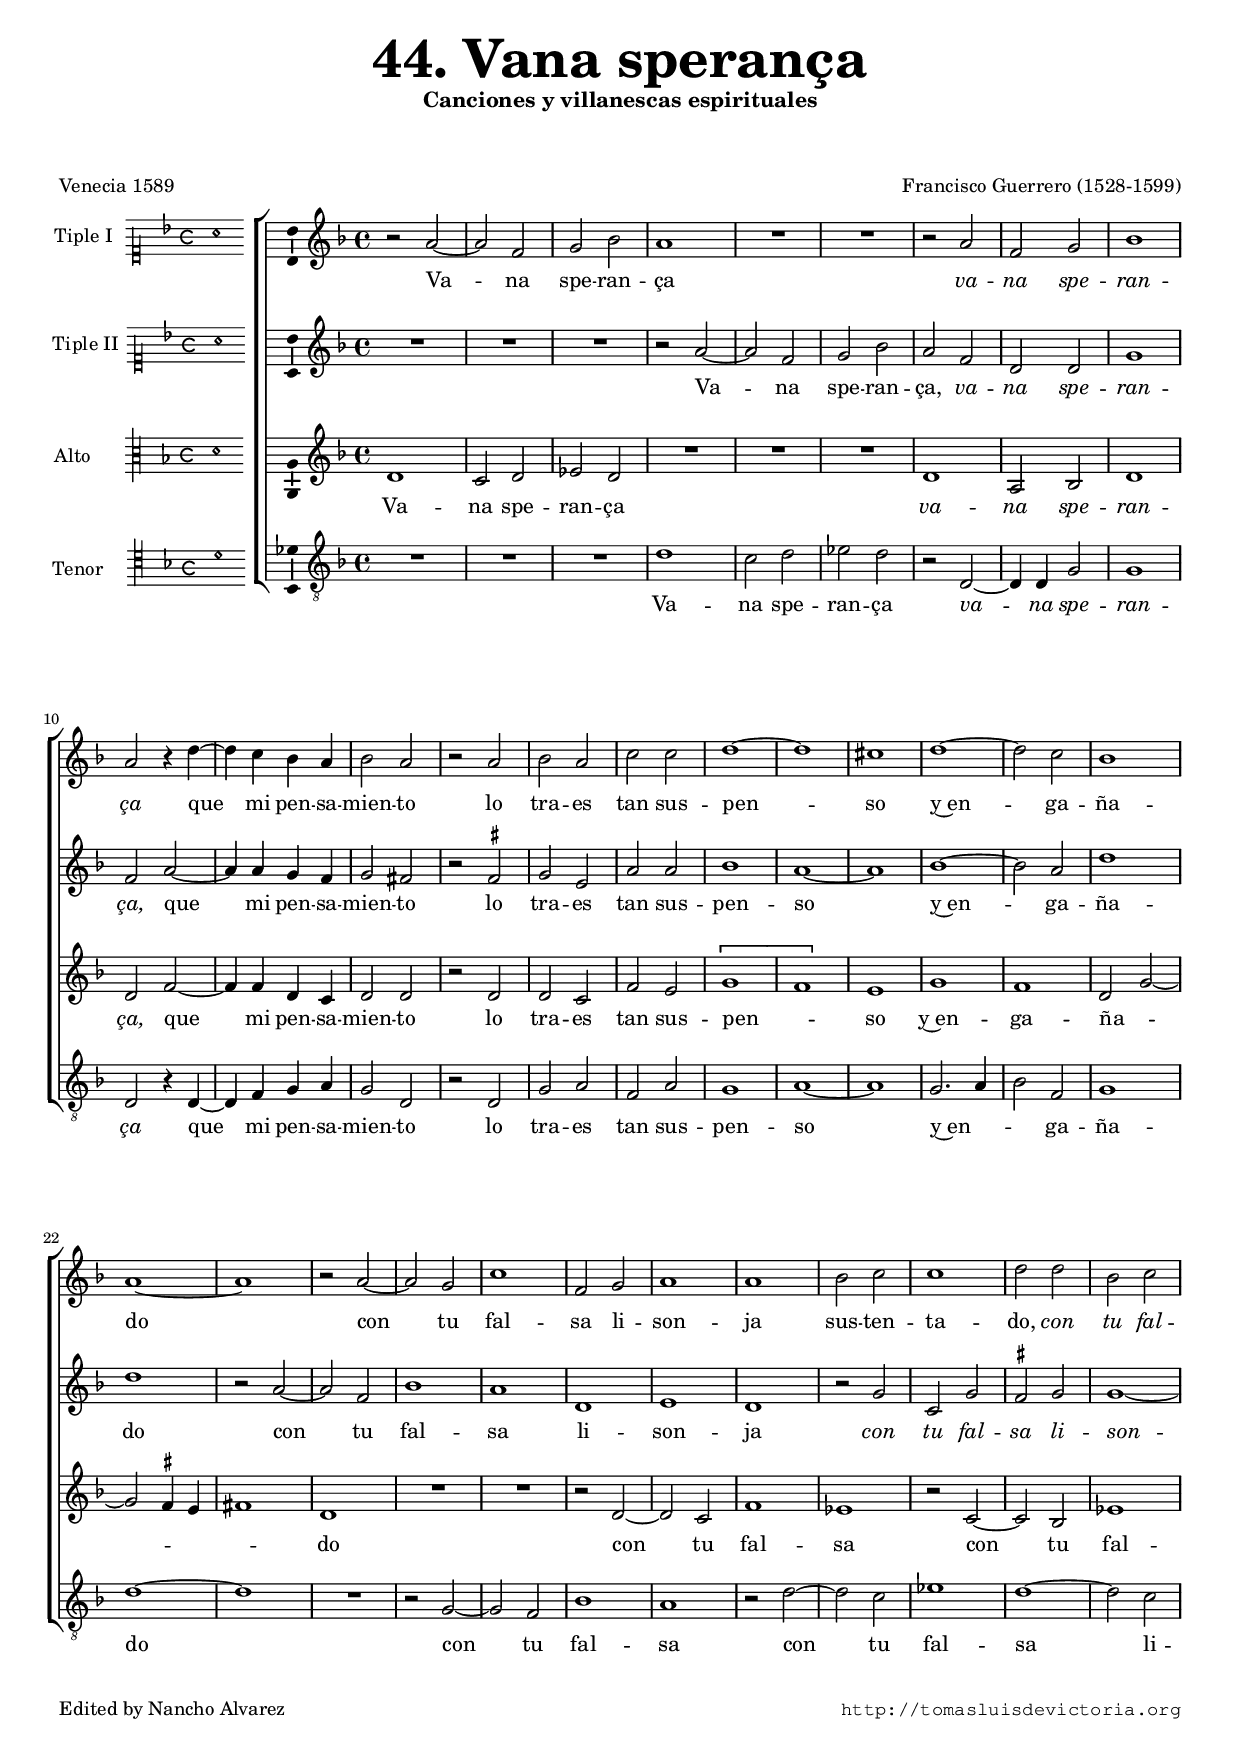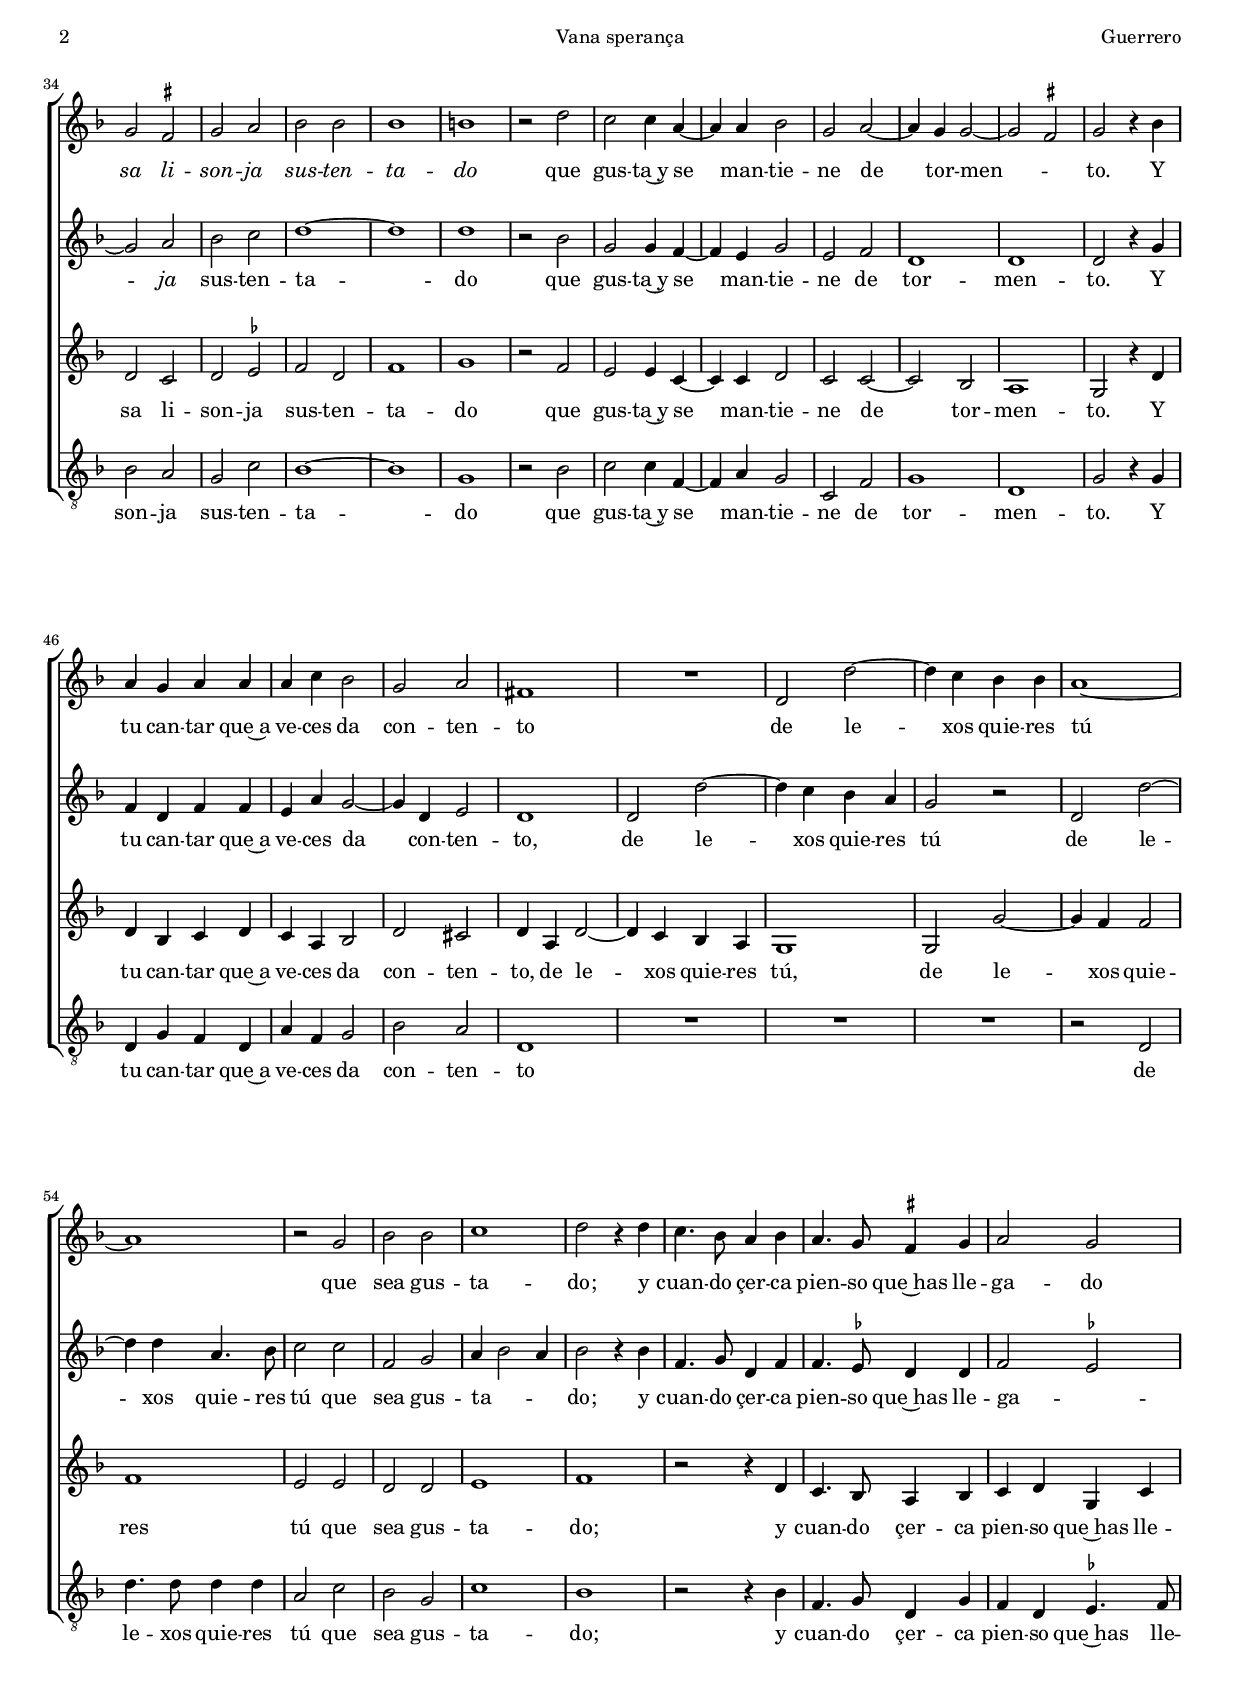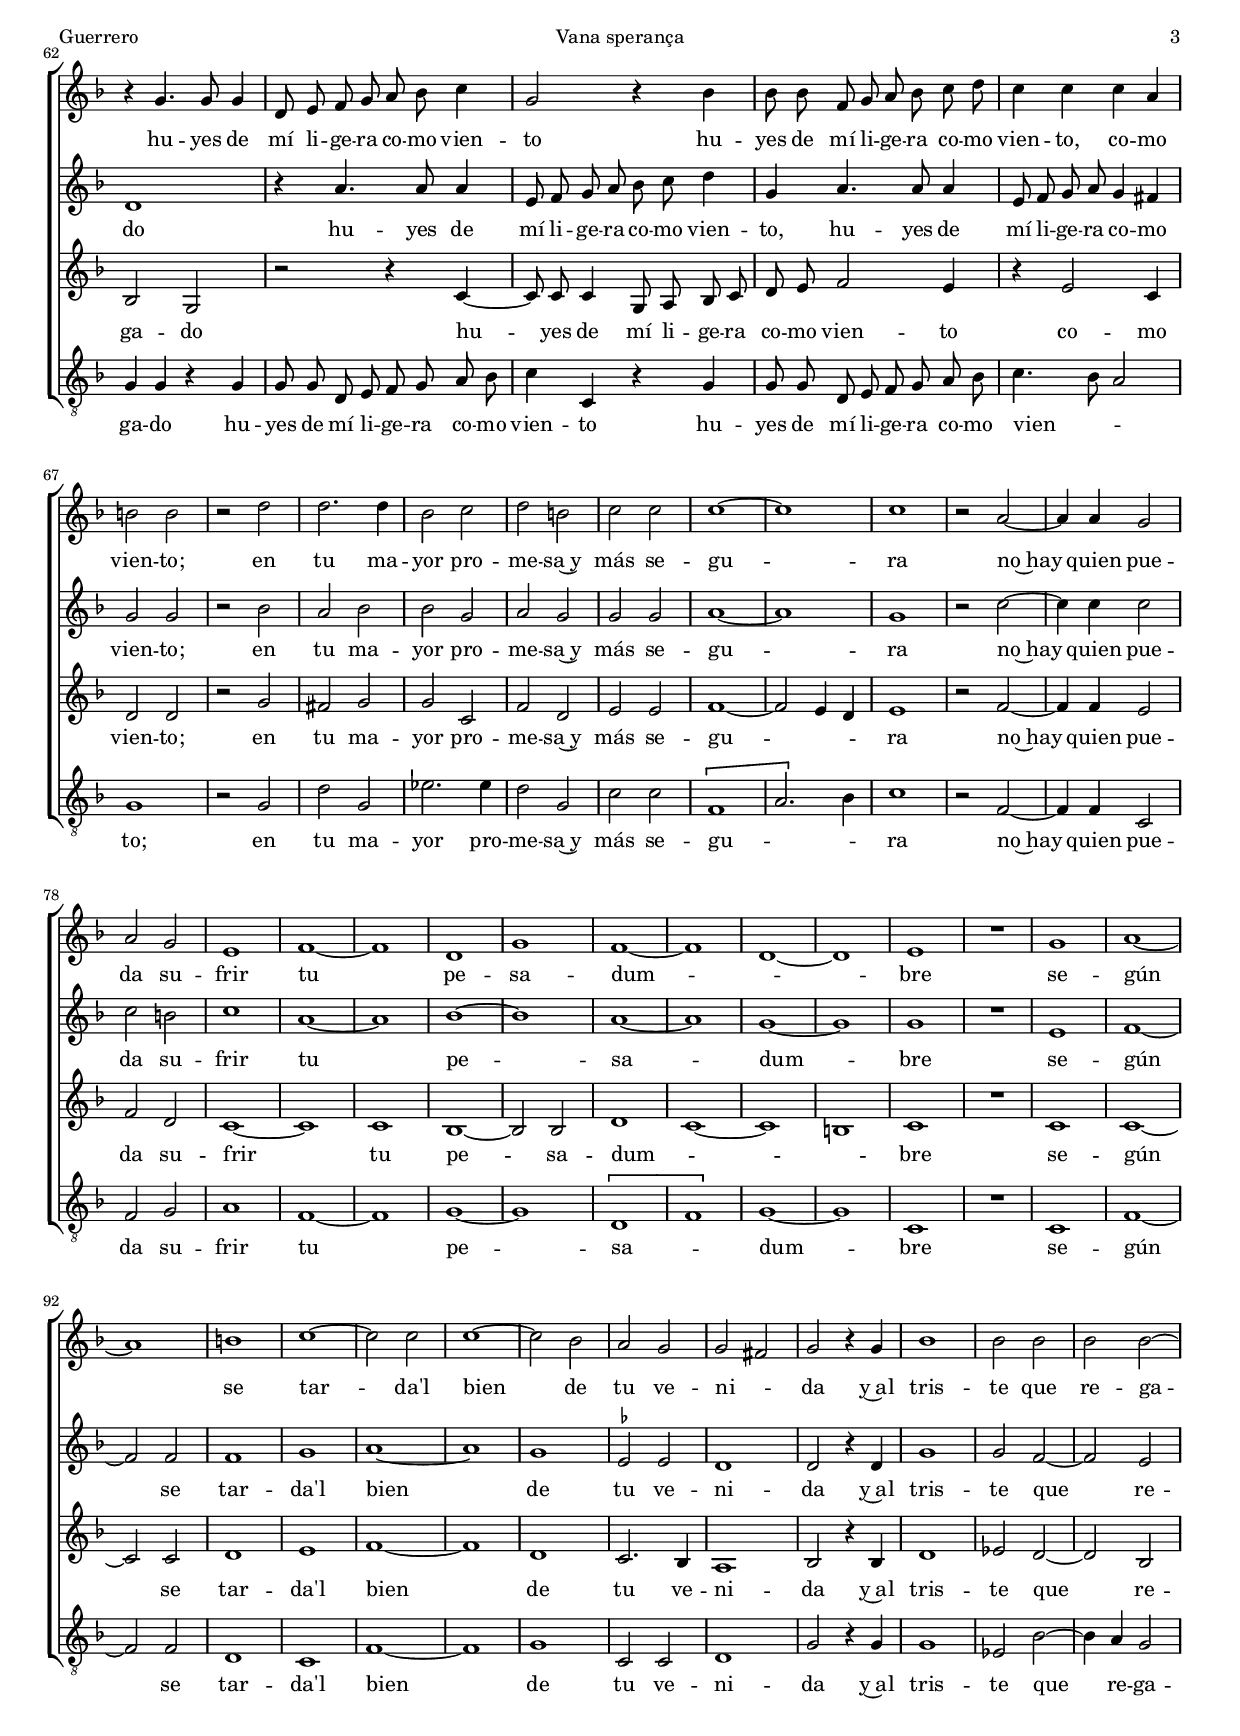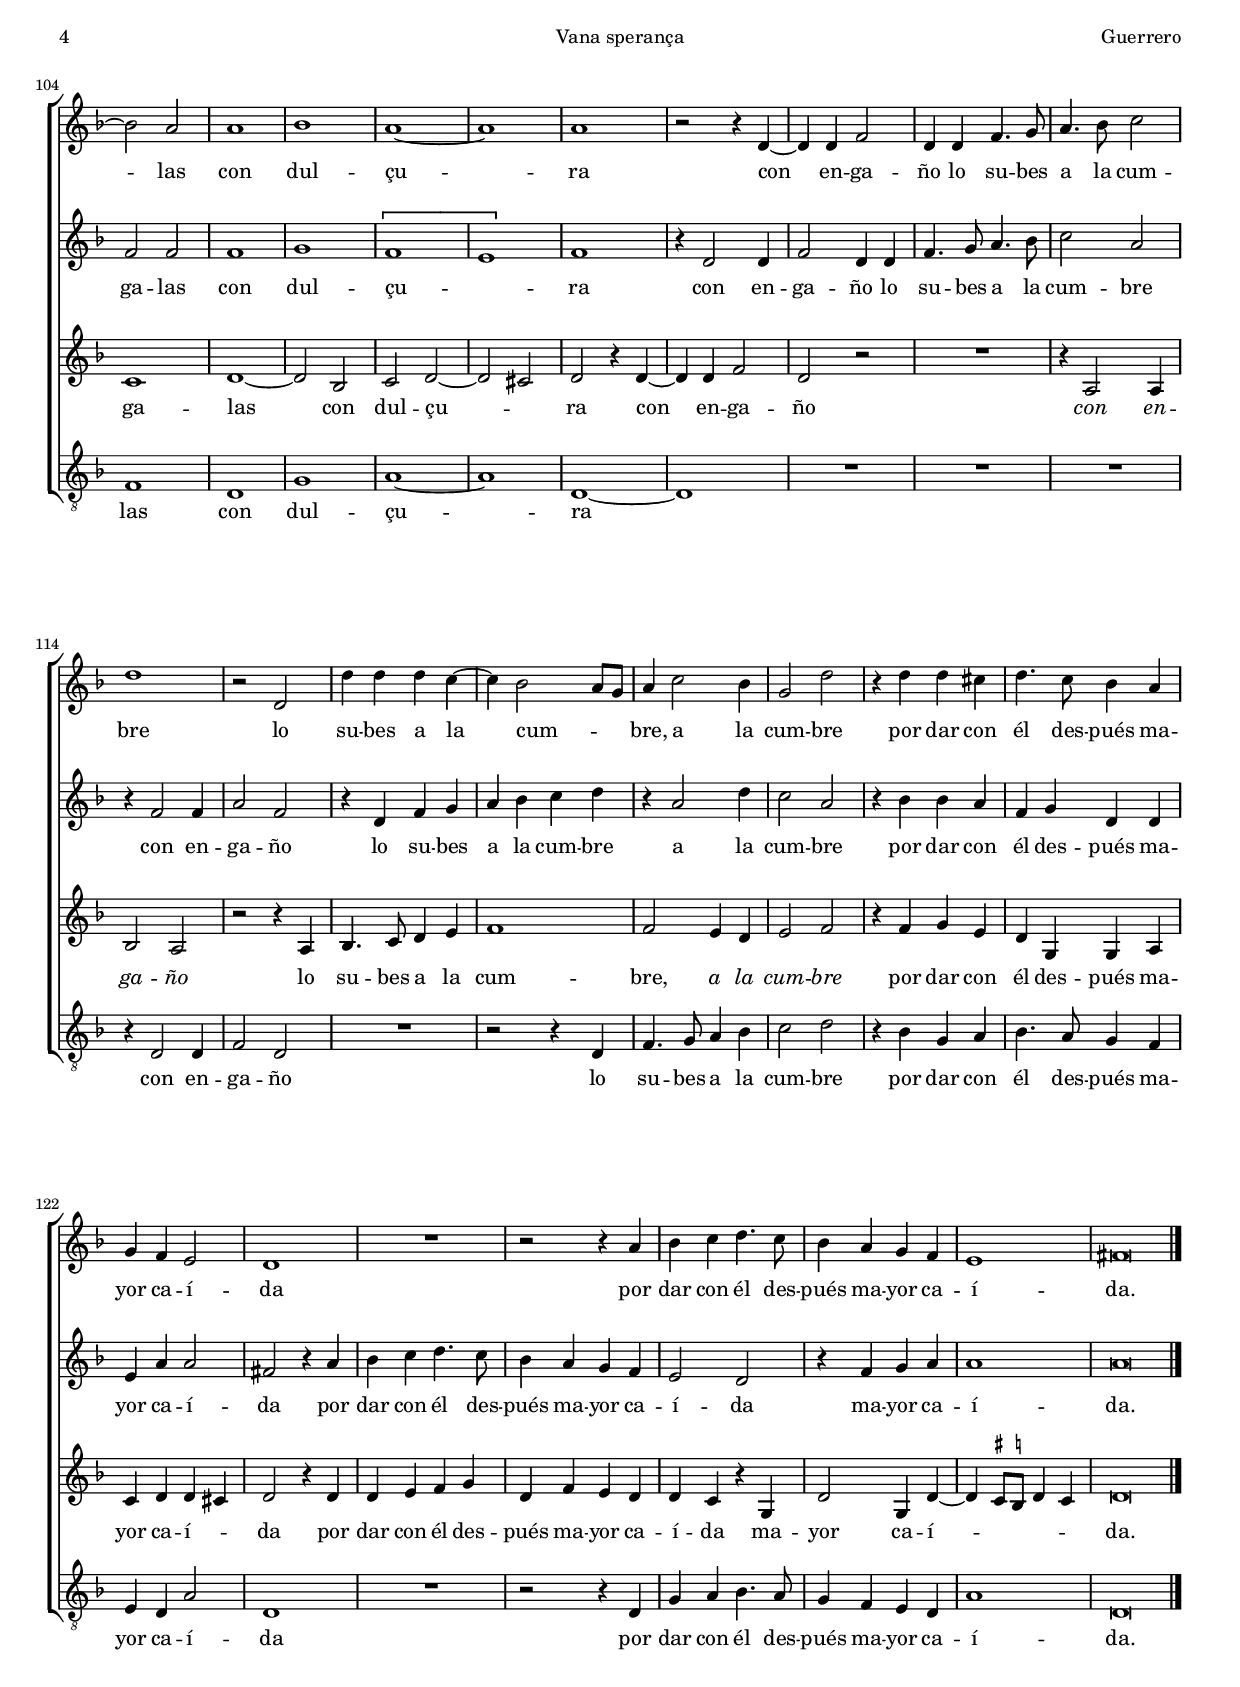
\version "2.18.0"

#(set-default-paper-size "a4")
#(set-global-staff-size 16.5)
#(ly:set-option 'point-and-click #f)
%mobile -s15.2 -i3.2

italicas=\override LyricText.font-shape = #'italic
rectas=\override LyricText.font-shape = #'upright
ss=\once \set suggestAccidentals = ##t
incipitwidth = 20

htitle="Vana sperança"
hcomposer="Guerrero"

\header {
	title=\markup{\fontsize #5 "44. Vana sperança"}
	subtitle=\markup{"Canciones y villanescas espirituales" }
	subsubtitle=\markup{\null \vspace #2 }
	composer="Francisco Guerrero (1528-1599)"
        pdfauthor=\composer
	%opus="(-)"
	poet=\markup{"Venecia 1589"}
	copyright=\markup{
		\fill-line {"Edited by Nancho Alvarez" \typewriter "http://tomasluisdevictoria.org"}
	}
%	tagline=""
}


global={\key f \major \time 4/4 \skip 1*129 \bar "|." }

cantus=\relative c''{
	r2 a ~
	a f
	g bes
	a1
	R1*2
	r2 a
	f g
	bes1
	a2 r4 d ~
	d c bes a
	bes2 a
	r2 a
	bes a
	c c
	d1 ~
	d
	cis
	d ~
	d2 c
	bes1
	a1 ~
	a
	r2 a ~
	a2 g
	c1
	f,2 g
	a1
	a
	bes2 c
	c1
	d2 d 
	bes c
	g \ss fis
	g2 a
	bes bes
	bes1
	b
	r2 d
	c c4 a ~
	a a bes2
	g2 a ~
	a4 g g2 ~
	g2 \ss fis
	g2 r4 bes
	a g a a
	a c bes2
	g a
	fis1
	R1
	d2 d' ~
	d4 c bes bes
	a1 ~
	a
	r2 g
	bes bes
	c1
	d2 r4 d
	c4. bes8 a4 bes
	a4. g8 \ss fis4 g
	a2 g
	r4 g4. g8 g4
	d8 e f g a bes c4
	g2 r4 bes
	bes8 bes f g a bes c d
	c4 c c a
	b2 b
	r2 d
	d2. d4
	bes2 c
	d b
	c c
	c1 ~
	c
	c
	r2 a ~
	a4 a g2
	a g
	e1
	f ~
	f d 
	g
	f1 ~
	f d ~
	d
	e R1
	g
	a ~
	a b
	c ~
	c2 c
	c1 ~
	c2 bes
	a2 g
	g2 fis
	g2 r4 g
	bes1
	bes2 bes
	bes bes ~
	bes a
	a1
	bes
	a1 ~
	a
	a
	r2 r4 d, ~
	d4 d f2
	d4 d f4. g8
	a4. bes8 c2
	d1
	r2 d,2
	d'4 d d c ~
	c4 bes2 a8[ g]
	a4 c2 bes4
	g2 d'
	r4 d d cis
	d4. c8 bes4 a
	g f e2
	d1
	R1
	r2 r4 a'
	bes c d4. c8
	bes4 a g f
	e1
	fis\breve*1/2
}

cantusdos=\relative c''{
	R1*3
	r2 a ~
	a f
	g bes a f
	d d
	g1 f2 a ~
	a4 a g f
	g2 fis
	r2 \ss fis
	g2 e
	a a
	bes1
	a ~
	a
	bes ~
	bes2 a
	d1
	d r2 a ~
	a f
	bes1
	a d,
	e d
	r2 g c, g'
	\ss fis2 g
	g1 ~
	g2 a
	bes c d1 ~
	d
	d r2 bes
	g g4 f ~
	f e g2
	e f
	d1
	d
	d2 r4 g
	f d f f e a g2 ~
	g4 d e2
	d1
	d2 d' ~
	d4 c bes a 
	g2 r
	d2 d' ~
	d4 d a4. bes8
	c2 c
	f, g
	a4 bes2 a4
	bes2 r4 bes
	f4. g8 d4 f
	f4. \ss ees8 d4 d
	f2 \ss ees
	d1
	r4 a'4. a8 a4
	e8 f g a bes c d4
	g, a4. a8 a4
	e8 f g a g4 fis
	g2 g
	r2 bes
	a bes
	bes g
	a g
	g g
	a1 ~
	a
	g1
	r2 c ~
	c4 c c2
	c b
	c1
	a ~
	a
	bes ~
	bes
	a1 ~
	a g1 ~
	g
	g
	R1
	e1
	f ~
	f2 f
	f1
	g
	a1 ~
	a g1
	\ss ees2 ees
	d1
	d2 r4 d
	g1
	g2 f ~
	f e
	f f
	f1
	g
	\[f1 
	e\]
	f1
	r4 d2 d4
	f2 d4 d
	f4. g8 a4. bes8
	c2 a
	r4 f2 f4
	a2 f
	r4 d f g
	a bes c d
	r4 a2 d4
	c2 a
	r4 bes bes a
	f4 g d d
	e a a2
	fis2 r4 a
	bes c d4. c8
	bes4 a g f
	e2 d
	r4 f g a
	a1
	a\breve*1/2
}

altus=\relative c'{
	d1
	c2 d
	ees d
	R1*3
	d1
	a2 bes
	d1
	d2 f ~
	f4 f d c
	d2 d
	r2 d
	d c
	f e
	\[g1
	f\]
	e
	g1
	f
	d2 g ~
	g \ss fis4 e
	fis1
	d
	R1*2
	r2 d ~
	d c
	f1
	ees
	r2 c ~
	c bes
	ees1
	d2 c
	d \ss ees
	f2 d
	f1
	g
	r2 f
	e2 e4 c ~
	c c d2
	c c ~
	c bes
	a1
	g2 r4 d'
	d bes c d
	c a bes2
	d2 cis
	d4 a d2 ~
	d4 c bes a
	g1
	g2 g' ~
	g4 f f2
	f1
	e2 e
	d d 
	e1
	f
	r2 r4 d
	c4. bes8 a4 bes
	c d g, c
	bes2 g
	r2 r4 c ~
	c8 c c4 g8 a bes c
	d e f2 e4
	r4 e2 c4
	d2 d
	r2 g
	fis g
	g c,
	f2 d
	e e
	f1 ~
	f2 e4 d
	e1
	r2 f ~
	f4 f e2
	f d
	c1 ~
	c
	c
	bes1 ~
	bes2 bes
	d1
	c ~
	c
	b
	c
	R1
	c
	c ~
	c2 c
	d1
	e
	f1 ~
	f
	d
	c2. bes4
	a1
	bes2 r4 bes
	d1
	ees2 d ~
	d bes 
	c1
	d ~
	d2 bes
	c2 d ~
	d cis
	d2 r4 d ~
	d d f2
	d r
	R1
	r4 a2 a4 bes2
	a
	r2 r4 a
	bes4. c8 d4 e
	f1
	f2 e4 d
	e2 f
	r4 f g e
	d g, g a
	c d d cis
	d2 r4 d
	d e f g
	d f e d
	d c r g
	d'2 g,4 d' ~
	d4 \ss cis8[ \ss b] d4 cis
	d\breve*1/2
}

tenor=\relative c'{
	R1*3
	d1
	c2 d
	ees d
	r d, ~
	d4 d g2
	g1
	d2 r4 d ~
	d4 f g a
	g2 d
	r2 d
	g a
	f a
	g1
	a1 ~
	a
	g2. a4
	bes2 f
	g1
	d' ~
	d
	R1
	r2 g,2 ~
	g f
	bes1
	a r2 d ~
	d c ees1
	d1 ~
	d2 c
	bes2 a
	g2 c
	bes1 ~
	bes
	g1
	r2 bes
	c c4 f, ~
	f a g2
	c, f
	g1
	d
	g2 r4 g
	d g f d
	a' f g2
	bes2 a
	d,1
	R1*3
	r2 d
	d'4. d8 d4 d
	a2 c
	bes g
	c1
	bes
	r2 r4 bes
	f4. g8 d4 g
	f d \ss ees4. f8
	g4 g r4 g
	g8 g d e f g a bes
	c4 c, r4 g'
	g8 g d e f g a bes
	c4. bes8 a2
	g1
	r2 g
	d'2 g,
	ees'2. ees4
	d2 g,
	c c
	\[f,1
	a2.\] bes4
	c1
	r2 f, ~
	f4 f c2
	f2 g
	a1
	f ~
	f g ~
	g
	\[d1 f\]
	g1 ~
	g
	c,1 R1
	c1
	f ~
	f2 f
	d1
	c
	f ~
	f g
	c,2 c
	d1
	g2 r4 g
	g1
	ees2 bes' ~
	bes4 a g2
	f1
	d
	g
	a1 ~
	a
	d, ~
	d R1*3
	r4 d2 d4
	f2 d
	R1
	r2 r4 d
	f4. g8 a4 bes
	c2 d
	r4 bes g a
	bes4. a8 g4 f
	e d a'2
	d,1
	R1
	r2 r4 d
	g a bes4. a8
	g4 f e d
	a'1
	d,\breve*1/2
}


textocantus=\lyricmode{
Va -- na spe -- ran -- ça
\italicas
va -- na spe -- ran -- ça
\rectas
que mi pen -- sa -- mien -- to
lo tra -- es tan sus -- pen -- so
y~en -- ga -- ña -- do
con tu fal -- sa li -- son -- ja
sus -- ten -- ta -- do,
\italicas
con tu fal -- sa li -- son -- ja sus -- ten -- ta -- do
\rectas
que gus -- ta~y se man -- tie -- ne de tor -- men -- _ to.
Y tu can -- tar que~a ve -- ces da con -- ten -- to
de le -- xos quie -- res tú
que sea gus -- ta -- do;
y cuan -- do çer -- ca pien -- so que~has lle -- ga -- do % quando, as
hu -- yes de mí li -- ge -- ra co -- mo vien -- to
hu -- yes de mí li -- ge -- ra co -- mo vien -- to,
co -- mo vien -- to;
en tu ma -- yor pro -- me -- sa~y más se -- gu -- ra
no~hay quien pue -- da su -- frir tu pe -- sa -- dum -- _ bre % ay
se -- gún se tar -- da'l bien de tu ve -- ni -- _ da
y~al tris -- te que re -- ga -- las con dul -- çu -- ra
con en -- ga -- ño lo su -- bes a la cum -- bre
lo su -- bes a la cum -- _ bre,
a la cum -- bre
por dar con él
des -- pués ma -- yor ca -- í -- da % cayda
por dar con él des -- pués ma -- yor ca -- í -- da.
}

textocantusdos=\lyricmode{
Va -- na spe -- ran -- ça,
\italicas
va -- na spe -- ran -- ça,
\rectas
que mi pen -- sa -- mien -- to
lo tra -- es tan sus -- pen -- so
y~en -- ga -- ña -- do
con tu fal -- sa li -- son -- ja
\italicas
con tu fal -- sa li -- son -- ja
\rectas
sus -- ten -- ta -- do
que gus -- ta~y se man -- tie -- ne de tor -- men -- to.
Y tu can -- tar que~a ve -- ces da con -- ten -- to,
de le -- xos quie -- res tú
de le -- xos quie -- res tú
que sea gus -- ta -- _ _ do;
y cuan -- do çer -- ca pien -- so que~has lle -- ga -- _ do % quando, as
hu -- yes de mí li -- ge -- ra co -- mo vien -- to,
hu -- yes de mí li -- ge -- ra co -- mo vien -- to;
en tu ma -- yor pro -- me -- sa~y más se -- gu -- ra
no~hay quien pue -- da su -- frir tu pe -- sa -- dum -- bre % ay
se -- gún se tar -- da'l bien de tu ve -- ni -- da
y~al tris -- te que re -- ga -- las con dul -- çu -- _ ra
con en -- ga -- ño lo su -- bes a la cum -- bre
con en -- ga -- ño lo su -- bes a la cum -- bre
a la cum -- bre
por dar con él
des -- pués ma -- yor ca -- í -- da % cayda
por dar con él des -- pués ma -- yor ca -- í -- da
ma -- yor ca -- í -- da.
}

textoaltus=\lyricmode{
Va -- na spe -- ran -- ça
\italicas
va -- na spe -- ran -- ça,
\rectas
que mi pen -- sa -- mien -- to
lo tra -- es tan sus -- pen -- _ so
y~en -- ga -- ña -- _ _ _ _ do
con tu fal -- sa
con tu fal -- sa li -- son -- ja
sus -- ten -- ta -- do
que gus -- ta~y se man -- tie -- ne de tor -- men -- to.
Y tu can -- tar que~a ve -- ces da con -- ten -- to,
de le -- xos quie -- res tú,
de le -- xos quie -- res tú
que sea gus -- ta -- do;
y cuan -- do çer -- ca pien -- so que~has lle -- ga -- do % quando, as
hu -- yes de mí li -- ge -- ra co -- mo vien -- to
co -- mo vien -- to;
en tu ma -- yor pro -- me -- sa~y más se -- gu -- _ _ ra
no~hay quien pue -- da su -- frir tu pe -- sa -- dum -- _ _ bre % ay
se -- gún se tar -- da'l bien de tu ve -- ni -- da
y~al tris -- te que re -- ga -- las con dul -- çu -- _ ra
con en -- ga -- ño
\italicas
con en -- ga -- ño
\rectas
lo su -- bes a la cum -- bre,
\italicas
a la cum -- bre
\rectas
por dar con él
des -- pués ma -- yor ca -- í -- _ da % cayda
por dar con él des -- pués ma -- yor ca -- í -- da
ma -- yor ca -- í -- _ _ _ da.
}

textotenor=\lyricmode{
Va -- na spe -- ran -- ça
\italicas
va -- na spe -- ran -- ça
\rectas
que mi pen -- sa -- mien -- to
lo tra -- es tan sus -- pen -- so
y~en -- _ _ ga -- ña -- do
con tu fal -- sa
con tu fal -- sa li -- son -- ja
sus -- ten -- ta -- do
que gus -- ta~y se man -- tie -- ne de tor -- men -- to.
Y tu can -- tar que~a ve -- ces da con -- ten -- to
de le -- xos quie -- res tú
que sea gus -- ta -- do;
y cuan -- do çer -- ca pien -- so que~has lle -- ga -- do % quando, as
hu -- yes de mí li -- ge -- ra co -- mo vien -- to
hu -- yes de mí li -- ge -- ra co -- mo vien -- _ _ to;
en tu ma -- yor pro -- me -- sa~y más se -- gu -- _ _ ra
no~hay quien pue -- da su -- frir tu pe -- sa -- _ dum -- bre % ay
se -- gún se tar -- da'l bien de tu ve -- ni -- da
y~al tris -- te que re -- ga -- las con dul -- çu -- ra
con en -- ga -- ño lo su -- bes a la cum -- bre
por dar con él
des -- pués ma -- yor ca -- í -- da % cayda
por dar con él des -- pués ma -- yor ca -- í -- da.
}

incipitcantus=\markup{
	\score{
		{ 
		\set Staff.instrumentName="Tiple I  "
		\override NoteHead.style = #'neomensural
		\override Rest.style = #'neomensural
		\override Staff.TimeSignature.style = #'neomensural
		\cadenzaOn 
		\clef "petrucci-c1"
		\key f \major
		\time 4/4
		a'1 % sin reduccion
		} 
	\layout {
		\context {\Voice
			\remove Ligature_bracket_engraver
			\consists Mensural_ligature_engraver
		}
		line-width=\incipitwidth
		indent = 0
	}
	}
}

incipitcantusdos=\markup{
	\score{
		{ 
		\set Staff.instrumentName="Tiple II "
		\override NoteHead.style = #'neomensural
		\override Rest.style = #'neomensural
		\override Staff.TimeSignature.style = #'neomensural
		\cadenzaOn 
		\clef "petrucci-c1"
		\key f \major
		\time 4/4
		a'1
		} 
	\layout {
		\context {\Voice
			\remove Ligature_bracket_engraver
			\consists Mensural_ligature_engraver
		}
		line-width=\incipitwidth
		indent = 0
	}
	}
}

incipitaltus=\markup{
	\score{
		{ 
		\set Staff.instrumentName="Alto      "
		\override NoteHead.style = #'neomensural
		\override Rest.style = #'neomensural
		\override Staff.TimeSignature.style = #'neomensural
		\cadenzaOn 
		\clef "petrucci-c3"
		\key f \major
		\time 4/4
		d'1
		} 
	\layout {
		\context {\Voice
			\remove Ligature_bracket_engraver
			\consists Mensural_ligature_engraver
		}
		line-width=\incipitwidth
		indent = 0
	}
	}
}

incipittenor=\markup{
	\score{
		{ 
		\set Staff.instrumentName="Tenor    "
		\override NoteHead.style = #'neomensural 
		\override Rest.style = #'neomensural
		\override Staff.TimeSignature.style = #'neomensural
		\cadenzaOn 
		\clef "petrucci-c4"
		\key f \major
		\time 4/4
		d'1
		} 
	\layout {
		\context {\Voice
			\remove Ligature_bracket_engraver
			\consists Mensural_ligature_engraver
		}
		line-width=\incipitwidth
		indent=0
	}
	}
}



\score {\transpose c' c'{
\new ChoirStaff<<

	\new Staff <<\global
	\new Voice="v1" {
		\set Staff.instrumentName=\incipitcantus
		\clef "treble"
		\cantus }
	\new Lyrics \lyricsto "v1" {\textocantus }
	>>

	\new Staff <<\global
	\new Voice="v5" {
		\set Staff.instrumentName=\incipitcantusdos
		\clef "treble"
		\cantusdos }
	\new Lyrics \lyricsto "v5" {\textocantusdos }
	>>

	\new Staff <<\global
	\new Voice="v2" {
		\set Staff.instrumentName=\incipitaltus
		\clef "treble"
		\altus }
	\new Lyrics \lyricsto "v2" {\textoaltus }
	>>
	
	\new Staff <<\global
	\new Voice="v3" {
		\set Staff.instrumentName=\incipittenor
		\clef "G_8"
		\tenor }
	\new Lyrics \lyricsto "v3" {\textotenor }
	>>

	
>>

	}%transpose

\layout{ 
	\context {\Lyrics 
		\override VerticalAxisGroup.staff-affinity = #UP
		\override VerticalAxisGroup.nonstaff-relatedstaff-spacing =
			#'((basic-distance . 0) (minimum-distance . 0) (padding . 1))
		\override LyricText.font-size = #1.2
		\override LyricHyphen.minimum-distance = #0.5
	}
	\context {\Score 
		tempoHideNote = ##t
		\override BarNumber.padding = #2 
	}
	\context {\Voice 
		%melismaBusyProperties = #'()
		autoBeaming = ##f
	}
	\context {\Staff 
                %\RemoveEmptyStaves
                %\override VerticalAxisGroup.remove-first = ##t
		\override VerticalAxisGroup.staff-staff-spacing =
			#'((basic-distance . 11) (minimum-distance . 0) (padding . 1))
		\consists Ambitus_engraver 
		\override LigatureBracket.padding = #1
	}
}

%\midi { \mtempo }

}


\paper{
	evenHeaderMarkup=\markup  \fill-line { \fromproperty #'page:page-number-string \htitle \hcomposer }
	oddHeaderMarkup= \markup  \fill-line { \on-the-fly #not-first-page \hcomposer \on-the-fly #not-first-page \htitle \on-the-fly #not-first-page \fromproperty #'page:page-number-string }
	%system-count=20
	%page-count = 8
	ragged-last-bottom = ##f
	indent=3.5\cm
	system-system-spacing =
	#'((basic-distance . 20) (minimum-distance . 0) (padding . 5))
	top-system-spacing = % header
	#'((basic-distance . 9) (minimum-distance . 0) (padding . 0))
	last-bottom-spacing = % footer
	#'((basic-distance . 12) (minimum-distance . 0) (padding . 0))
	markup-system-spacing.padding = #1.5
}
